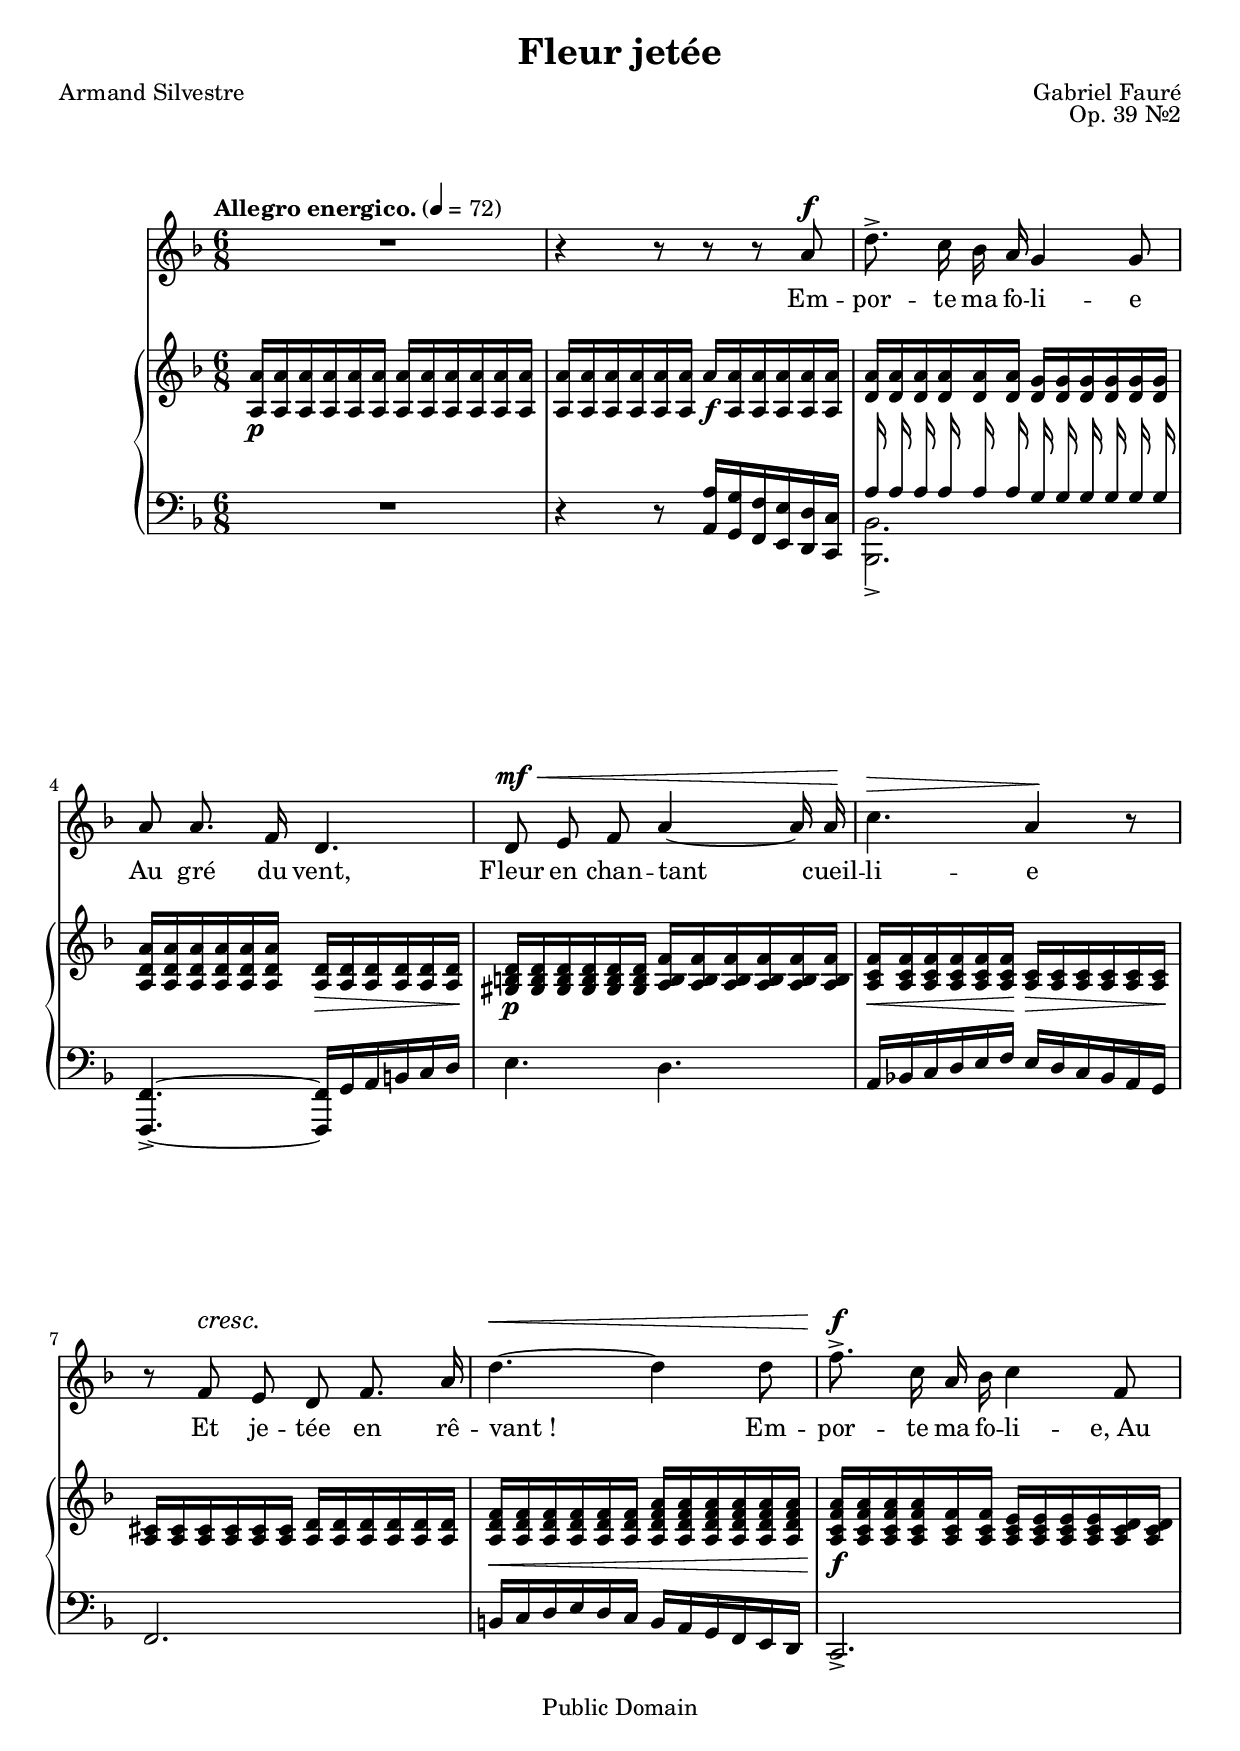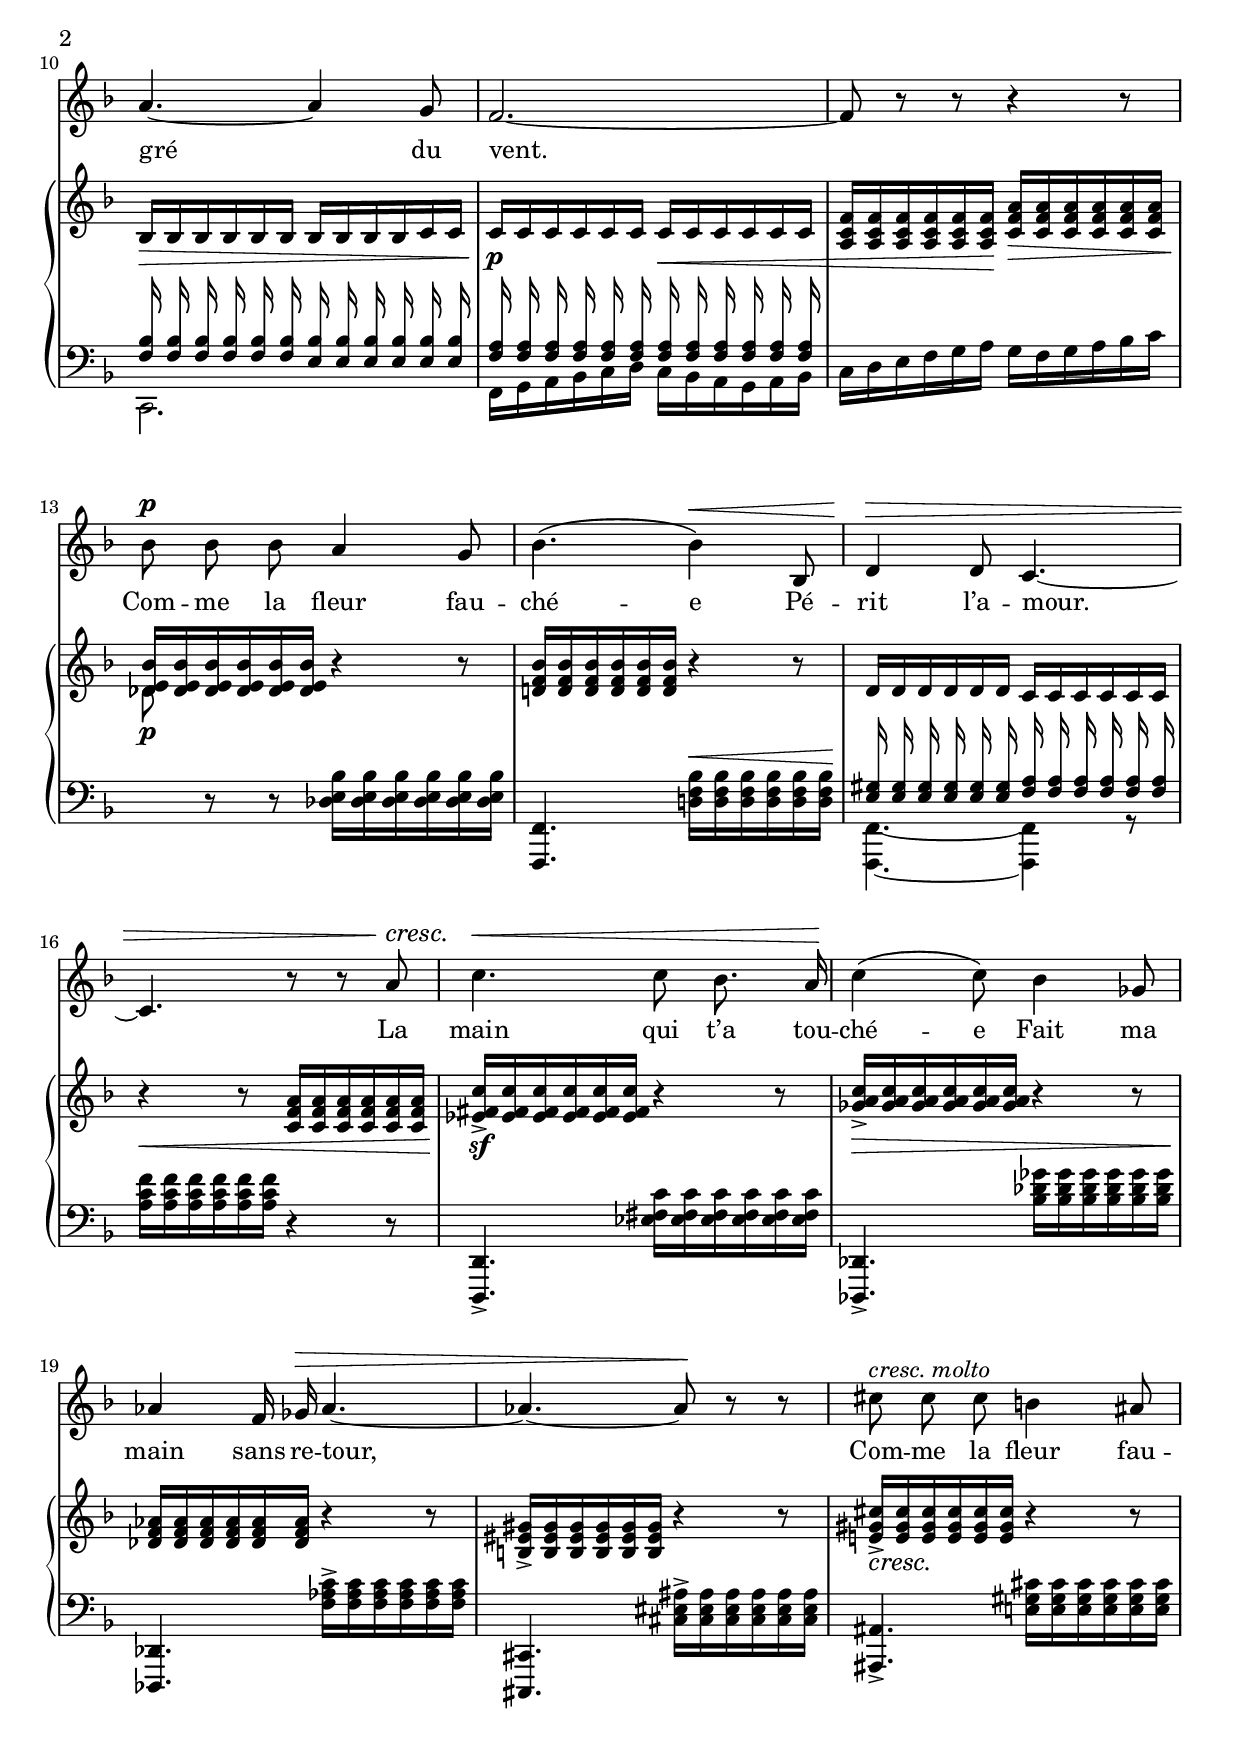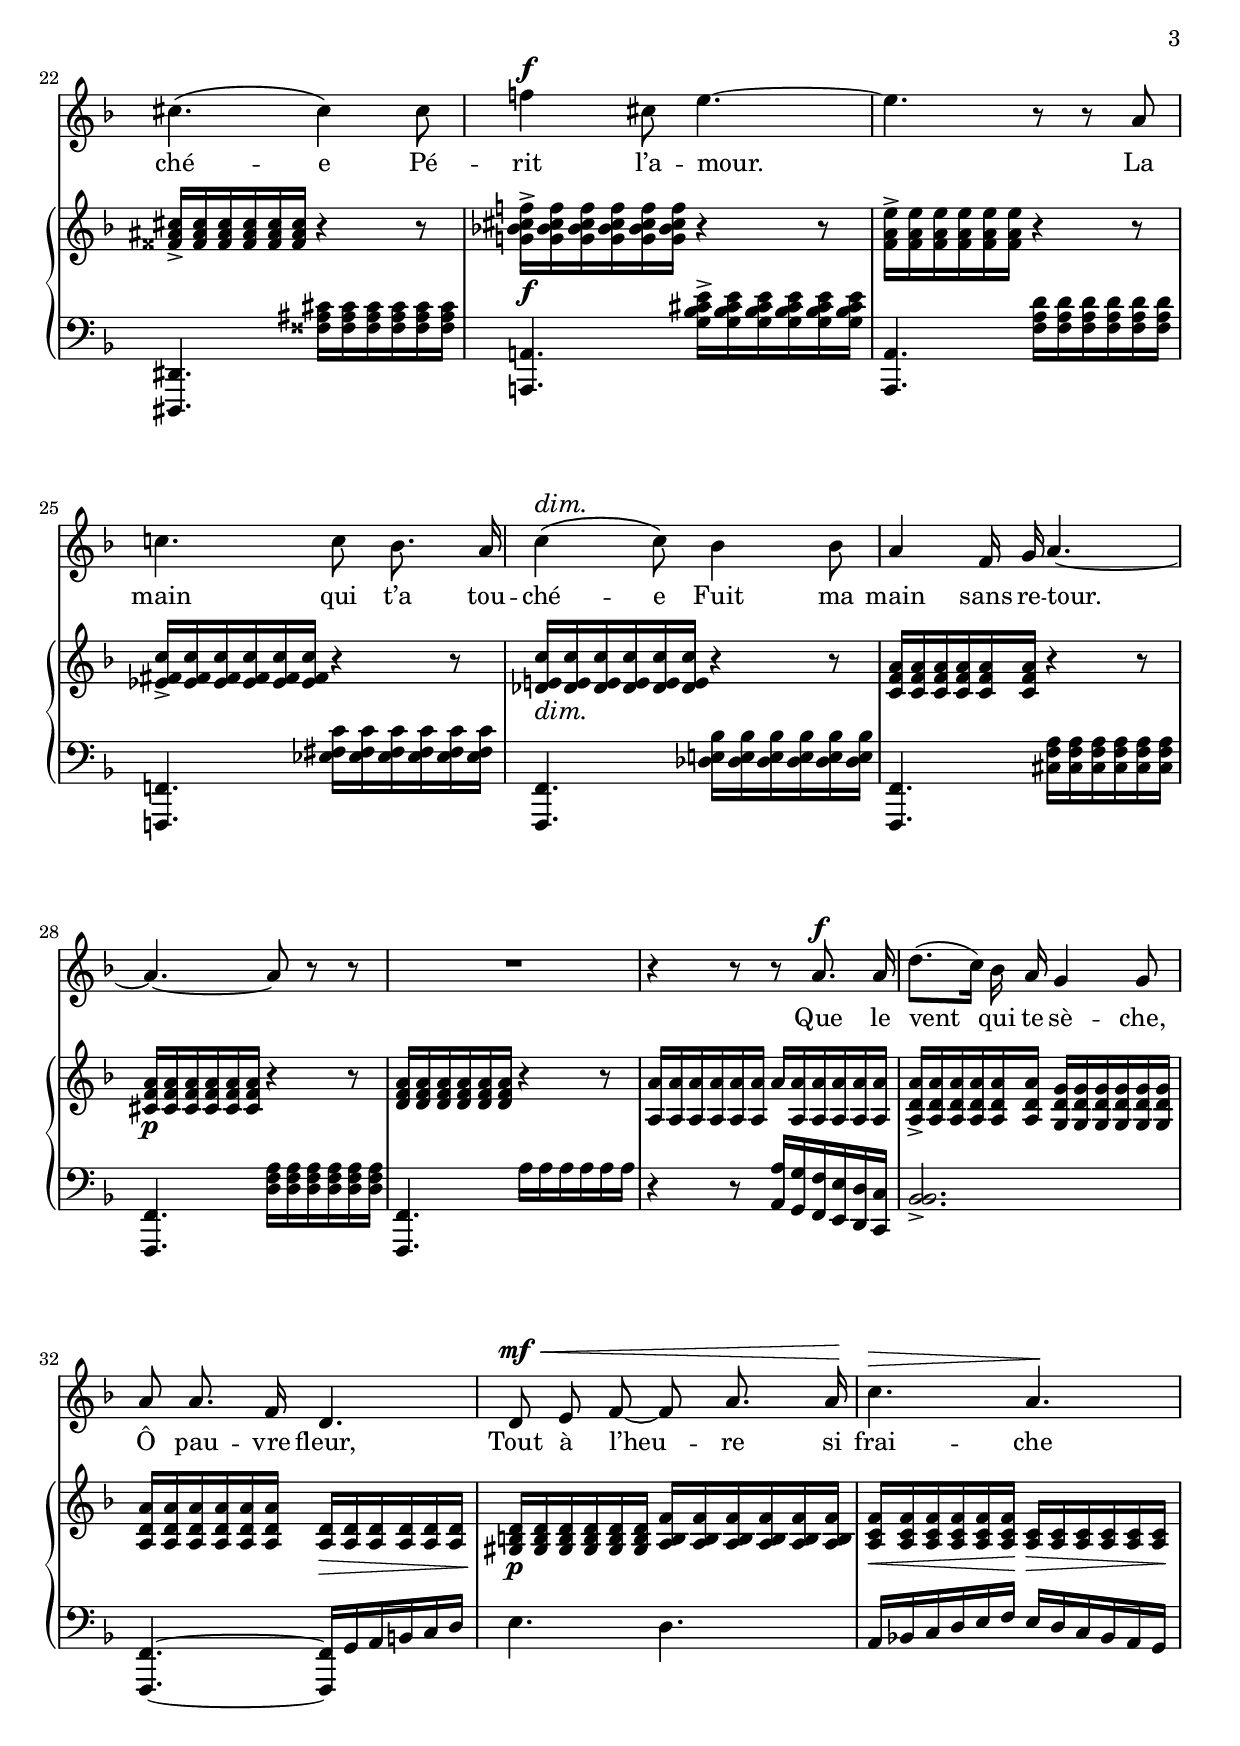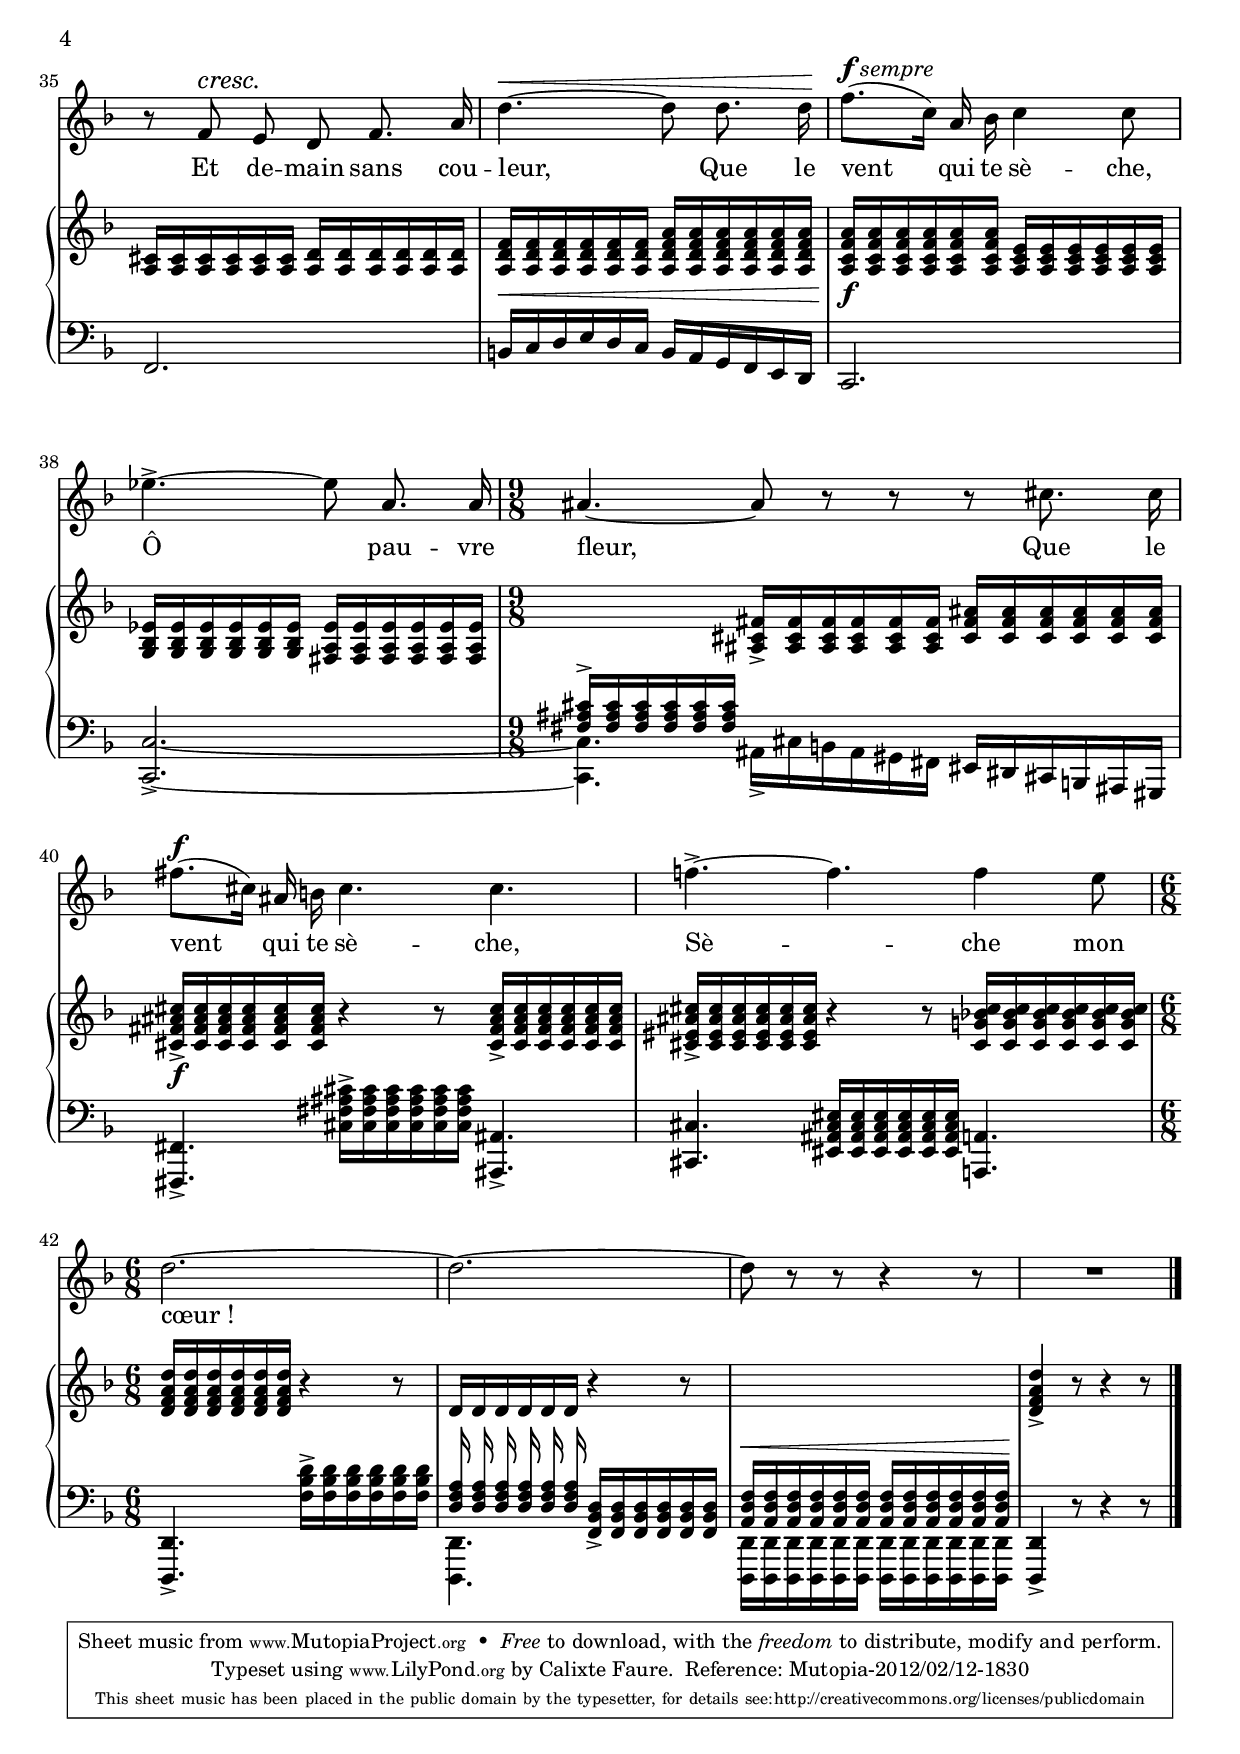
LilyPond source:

\language "italiano"
\version "2.14.2"
\header{
	title="Fleur jetée"
	composer="Gabriel Fauré"
	poet="Armand Silvestre"
	opus="Op. 39 №2"

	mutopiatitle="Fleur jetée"
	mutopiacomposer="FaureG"
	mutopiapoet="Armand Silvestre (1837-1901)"
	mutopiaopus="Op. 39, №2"
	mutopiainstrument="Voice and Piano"
	date="1884"
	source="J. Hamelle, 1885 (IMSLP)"
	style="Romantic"
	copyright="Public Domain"
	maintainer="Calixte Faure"
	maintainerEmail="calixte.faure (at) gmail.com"

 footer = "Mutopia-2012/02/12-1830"
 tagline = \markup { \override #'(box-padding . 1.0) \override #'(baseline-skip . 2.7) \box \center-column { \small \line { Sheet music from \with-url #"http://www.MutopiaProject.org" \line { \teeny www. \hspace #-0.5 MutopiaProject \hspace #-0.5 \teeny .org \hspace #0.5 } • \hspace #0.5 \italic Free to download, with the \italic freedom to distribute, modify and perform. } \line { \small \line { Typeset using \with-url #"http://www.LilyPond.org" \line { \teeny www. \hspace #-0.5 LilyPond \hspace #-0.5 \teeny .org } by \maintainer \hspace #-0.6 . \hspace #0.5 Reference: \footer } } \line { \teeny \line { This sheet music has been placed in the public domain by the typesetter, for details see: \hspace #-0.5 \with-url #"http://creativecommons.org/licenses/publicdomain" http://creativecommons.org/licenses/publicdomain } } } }
}

global={
	\time 6/8
	\key re \minor
	\tempo "Allegro energico." 4=72
	\override DynamicTextSpanner #'dash-period = #-1.0
}

chant=\relative do''{
	\autoBeamOff
	\dynamicUp
	R2. | r4 r8 r r la\f |
	re8.-> do16 sib la sol4 sol8 |
	la la8. fa16 re4. |
% mesure 5
	re8\mf\< mi fa la4~ la16 la\! |
	do4.\> la4\! r8 |
	r8 fa\cresc mi re fa8. la16 |
	re4.~\< re4 re8 |
	fa8.\f-> do16 la sib do4 fa,8 |
% mesure 10	
	la4.~ la4 sol8 |
	fa2.~ |
	fa8 r r r4 r8 |
% Comme la fleur
	sib8\p sib sib la4 sol8 |
	sib4.\( sib4\)\< sib,8 |
% mesure 15
	re4\> re8 do4.~ |
	do4. r8 r la'\cresc |
	do4.\< do8 sib8. la16\! |
	do4\( do8\) sib4 solb8 |
	lab4 fa16 solb\> lab4.~ |
% mesure 20
	lab!4.~ lab8\! r r |
	dod8^\markup{\italic{cresc. molto}} dod dod si4 lad8 |
	dod4.\( dod4\) dod8 |
	fa!4\f dod8 mi4.~ |
	mi4. r8 r la,8 |
% mesure 25
	do!4. do8 sib8. la16 |
	do4\dim\( do8\) sib4 sib8 |
	la4 fa16 sol la4.~ |
	la4.~ la8 r r |
	R2. |
% mesure 30 — Que le vent
	r4 r8 r la8.\f la16 |
	re8.[(do16]) sib la sol4 sol8 |
	la8 la8. fa16 re4. |
	re8\mf\< mi fa~ fa la8. la16\! |
	do4.\> la4.\! |
% mesure 35
	r8 fa\cresc mi re fa8. la16 |
	re4.~\< re8 re8. re16\! |
	fa8.^\markup{\dynamic f \italic sempre}[(do16]) la sib do4 do8 |
	mib4.~-> mib8 la,8. la16
	\time 9/8
	lad4.~ lad8 r r r dod8. dod16 |
% mesure 40
	fad8.\f[(dod16]) lad si dod4. dod4. |
	fa!4.~-> fa4. fa4 mi8 |
	\time 6/8
	re2.~ |
	re2.~ |
	re8 r r r4 r8 | R2.
	\bar"|."
}
	
paroles=\lyricmode{
	Em -- por -- te ma fo -- li -- e
	Au gré du vent,
	Fleur en chan -- tant cueil -- li -- e
	Et je -- tée en rê -- vant_!
	Em -- por -- te ma fo -- li -- e,_Au gré du vent.

	Com -- me la fleur fau -- ché -- e
	Pé -- rit l’a -- mour.
	La main qui t’a tou -- ché -- e
	Fait ma main sans re -- tour,
	Com -- me la fleur fau -- ché -- e
	Pé -- rit l’a -- mour.

	La main qui t’a tou -- ché -- e
	Fuit ma main sans re -- tour.
	Que le vent qui te sè -- che,
	Ô pau -- vre fleur,
	Tout à l’heu -- re si frai -- che
	Et de -- main sans cou -- leur,
	Que le vent qui te sè -- che,
	Ô pau -- vre fleur,
	Que le vent qui te sè -- che,
	Sè -- che mon cœur_!
}

pianoHaut=\relative do''{
	<la la,>16\p q q q q q  q q q q q q |
	q q q q q q la\f q q q q q |
	<la re,> q q q q q <sol re> q q q q q |
	<la re, la> q q q q q <re, la>\> q q q q q\! |
% mesure 5
	<re si sold>\p q q q q q <fa si, la> q q q q q |
	<fa do la>\< q q q q q\! <do la>\> q q q q q\! |
	<dod la> q q q q q <re la> q q q q q |
	<fa re la>\< q q q q q <la fa re la> q q q q q |
	<la fa do la>\f q q q <fa do la> q <mi do la> q q q <re do la> q |
% mesure 10
	sib\> sib sib sib sib sib sib sib sib sib do do |
	do\p do do do do do do\< do do do do do |
	<fa do la> q q q q q\! <la fa do>\> q q q q q |
	<sib mi, reb>\p q q q q q r4 r8 |
	<sib fa re!>16 q q q q q r4 r8 |
% mesure 15
	re,16 re re re re re do do do do do do |
	r4\< r8 <la' fa do>16 q q q q q |
	<do fad, mib>\sf-> q q q q q r4 r8 |
	<do la solb>16-> q q q q q r4 r8 |
	<lab fa reb>16 q q q q q r4 r8 |
% mesure 20
	<sold mid si>16-> q q q q q r4 r8 |
	<dod sold mi!>16->\cresc q q q q q r4 r8 |
	<dod lad fadd>16-> q q q q q r4 r8 |
	<dod sib! sol! fa'!>16->\f q q q q q r4 r8 |
	<la fa mi'>16-> q q q q q r4 r8 |
% mesure 25
	<do fad, mib>16-> q q q q q r4 r8 |
	<do mi,! reb>16\dim q q q q q r4 r8 |
	<la fa do>16 q q q q q r4 r8 |
	<la fa dod>16\p q q q q q r4 r8 |
	<la fa re>16 q q q q q r4 r8 |
% mesure 30
	<la la,>16 q q q q q la q q q q q |
	<la re, la>-> q q q q q <sol re sol,> q q q q q |
	<la re, la> q q q q q <re, la>\> q q q q q |
	<re si sold>\p q q q q q <fa si, la> q q q q q |
	<fa do la>\< q q q q q\! <do la>\> q q q q q\! |
% mesure 35
	<dod la> q q q q q <re la> q q q q q |
	<fa re la>\< q q q q q <la fa re la> q q q q q |
	<la fa do la>\f q q q q q <mi do la> q q q q q |
	<mib sib sol> q q q q q <mib la, fad> q q q q q |
	\time 9/8 \change Staff="bas"
	\voiceOne <dod lad fad>-> q q q q q \change Staff="haut" \oneVoice
	<fad dod lad>-> q q q q q <lad fad dod> q q q q q |
% mesure 40
	<dod lad fad dod>->\f q q q q q r4 r8 q16-> q q q q q |
	<dod lad mid dod>-> q q q q q r4 r8 <dod sib! sol! dod,>16 q q q q q |
	\time 6/8
	<re la fa re> q q q q q r4 r8 |
	re,16 re re re re re r4 r8 |
	\change Staff="bas"
	<fa, re la>16^\< q q q q q q q q q q q\!
	\change Staff="haut"
	<re' fa la re>4-> r8 r4 r8
	\bar"|."
}

pianoMilieu=\relative do'{
	\clef bass
	\voiceOne
	\autoBeamOff
        % autorise les hampes à déborder sur l'autre portée
        \override Stem #'cross-staff = ##t
        % étend les hampes pour qu'elles atteignent l'autre portée
        \override Stem #'length = #15
        % pas de crochet superflu
        \override Stem #'flag-style = #'no-flag
	s2.*2
	la16 la la la la la sol sol sol sol sol sol |
	s2.*6
% mesure 10
	<fa sib>16 q q q q q <mi sib'> q q q q q |
	<fa la> q q q q q q q q q q q |
	s2.*3
% mesure 15
	<mi sold>16 q q q q q <fa la> q q q q q |
	s2.*23
	s2. s4. |
% mesure 40
	s2. s4. | s2. s4.
	s2. |
	<re fa la>16 q q q q q s4.
}
	

pianoBas=\relative do'{
	\clef bass
	R2. | 
	r4 r8 <la la,>16 <sol sol,> <fa fa,> <mi mi,> <re re,> <do do,> |
	\voiceTwo <sib sib,>2.-> | \oneVoice
	<fa fa,>4.~-> <fa fa,>16 sol la si do re |
% mesure 5
	mi4. re |
	la16 sib! do re mi fa mi re do sib la sol |
	fa2. |
	si!16 do re mi re do si la sol fa mi re |
	do2.-> |
% mesure 10
	\voiceTwo do2. |
	fa16 sol la sib do re do sib la sol la sib | \oneVoice
	do re mi fa sol la sol fa sol la sib do |
	\change Staff="haut" \voiceTwo reb8
	\change Staff="bas" \oneVoice r r
	<sib mi, reb>16 q q q q q |
	<fa, fa,>4. < re'! fa sib>16^\< q q q q q\! |
% mesure 15
	\voiceTwo <fa, fa,>4.~ <fa fa,>4 r8 |
	\oneVoice
	<la' do fa>16 q q q q q r4 r8 |
	<re,, re,>4.-> <mib' fad do'>16 q q q q q |
	<reb, reb,>4.->^\> <sib'' reb solb>16 q q q q q\! |
	<reb,, reb,>4. <fa' lab do>16-> q q q q q |
% mesure 20
	<dod, dod,>4. <dod' mid lad>16-> q q q q q |
	<lad lad,>4.-> < mi'! sold dod>16 q q q q q |
	<red, red,>4. <fadd' lad dod>16 q q q q q |
	<la,! la,!>4. <sol' sib dod mi>16-> q q q q q |
	<la, la,>4. <fa' la re>16 q q q q q |
% mesure 25
	<fa,! fa,!>4. <mib' fad do'>16 q q q q q |
	<fa, fa,>4. <reb' mi! sib'>16 q q q q q\! |
	<fa, fa,>4. <dod' fa la>16 q q q q q |
	<fa, fa,>4. <re' fa la>16 q q q q q |
	<fa, fa,>4. la'16 la la la la la |
% mesure 30
	r4 r8 <la la,>16 <sol sol,> <fa fa,> <mi mi,> <re re,> <do do,> |
	<sib sib>2.-> |
	<fa fa,>4.~ <fa fa,>16 sol la si do re |
	mi4. re |
	la16 sib! do re mi fa mi re do sib la sol |
% mesure 35
	fa2. |
	si16 do re mi re do si la sol fa mi re |
	do2.
	\set doubleSlurs = ##t
	<do' do,>2._~-> \voiceTwo |
	\time 9/8
	<do do,>4.
	lad16-> dod si lad sold fad \oneVoice mid red dod si lad sold |
% mesure 40
	<fad' fad,>4.-> <dod' fad lad dod>16-> q q q q q <lad lad,>4.-> |
	<dod dod,>4. <mid dod lad mid>16 q q q q q <la,! la,!>4.
	\time 6/8
	<re, re,>4.-> <fa' sib re>16-> q q q q q |
	\voiceTwo <re, re,>4. \oneVoice <fa sib re>16-> q q q q q |
	\voiceTwo <re re,>16 q q q q q q q q q q q |
	\oneVoice q4-> r8 r4 r8
	\bar"|."
}

\score{<<
	\new Staff{
		\new Voice{\global \chant}
		\addlyrics{\paroles}
	}
	\new PianoStaff{<<
		\new Staff="haut"{\global \pianoHaut}
		\new Staff="bas"{<<\global \pianoMilieu \pianoBas>>}
	>>}
>>
}

\paper{
		topmargin = 1.0\cm
		bottommargin = 1.5\cm
		leftmargin = 2.5\cm
		linewidth = 16.0\cm
		raggedbottom = ##t
		footsep = 1.0\cm
}
